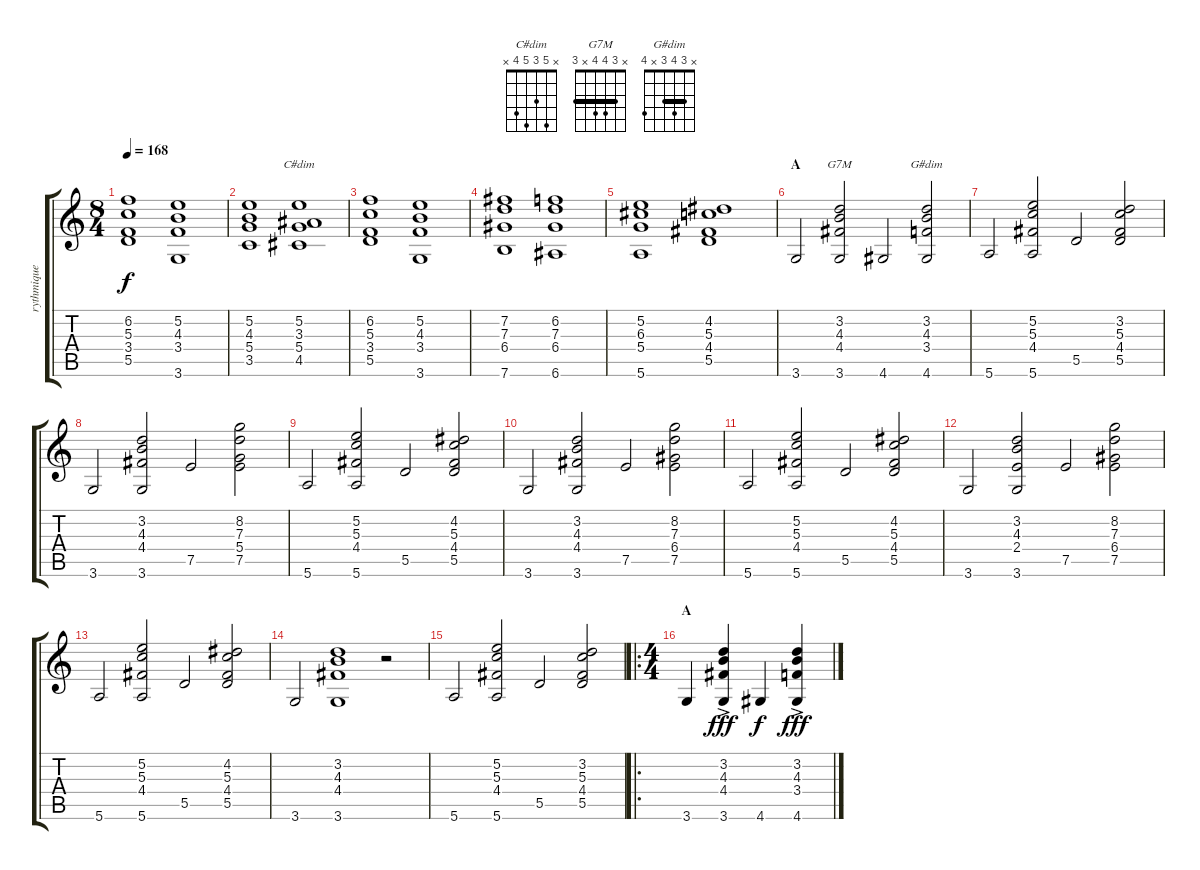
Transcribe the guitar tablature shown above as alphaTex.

\track ("rythmique" "rythmique") {instrument acousticguitarnylon}
\staff {score tabs}
\tuning (E4 B3 G3 D3 A2 E2) {hide}
\chord ("C#dim" x 5 3 5 4 x)
\chord ("G7M" x 3 4 4 x 3) {barre 3}
\chord ("G#dim" x 3 4 3 x 4) {barre 3}
\ts (8 4)
\tempo 168
\clef g2
\ks c
(6.2 5.3 3.4 5.5).1{dy f} (5.2 4.3 3.4 3.6).1 |
(5.2 4.3 5.4 3.5).1 (5.2 3.3 5.4 4.5).1{ch "C#dim"} |
(6.2 5.3 3.4 5.5).1 (5.2 4.3 3.4 3.6).1 |
(7.2 7.3 6.4 7.6).1 (6.2 7.3 6.4 6.6).1 |
(5.2 6.3 5.4 5.6).1 (4.2 5.3 4.4 5.5).1 |
\section ("" "A")
3.6.2 (3.2 4.3 4.4 3.6).2{ch "G7M"} 4.6.2 (3.2 4.3 3.4 4.6).2{ch "G#dim"} |
5.6.2 (5.2 5.3 4.4 5.6).2 5.5.2 (3.2 5.3 4.4 5.5).2 |
3.6.2 (3.2 4.3 4.4 3.6).2 7.5.2 (8.2 7.3 5.4 7.5).2 |
5.6.2 (5.2 5.3 4.4 5.6).2 5.5.2 (4.2 5.3 4.4 5.5).2 |
3.6.2 (3.2 4.3 4.4 3.6).2 7.5.2 (8.2 7.3 6.4 7.5).2 |
5.6.2 (5.2 5.3 4.4 5.6).2 5.5.2 (4.2 5.3 4.4 5.5).2 |
3.6.2 (3.2 4.3 2.4 3.6).2 7.5.2 (8.2 7.3 6.4 7.5).2 |
5.6.2 (5.2 5.3 4.4 5.6).2 5.5.2 (4.2 5.3 4.4 5.5).2 |
3.6.2 (3.2 4.3 4.4 3.6).1 r.2 |
5.6.2 (5.2 5.3 4.4 5.6).2 5.5.2 (3.2 5.3 4.4 5.5).2 |
\ro
\ts (4 4)
\section ("" "A")
3.6.4 (3.2 4.3 4.4 3.6{ac}).4{dy fff} 4.6.4{dy f} (3.2 4.3{ac} 3.4 4.6).4{dy fff}
